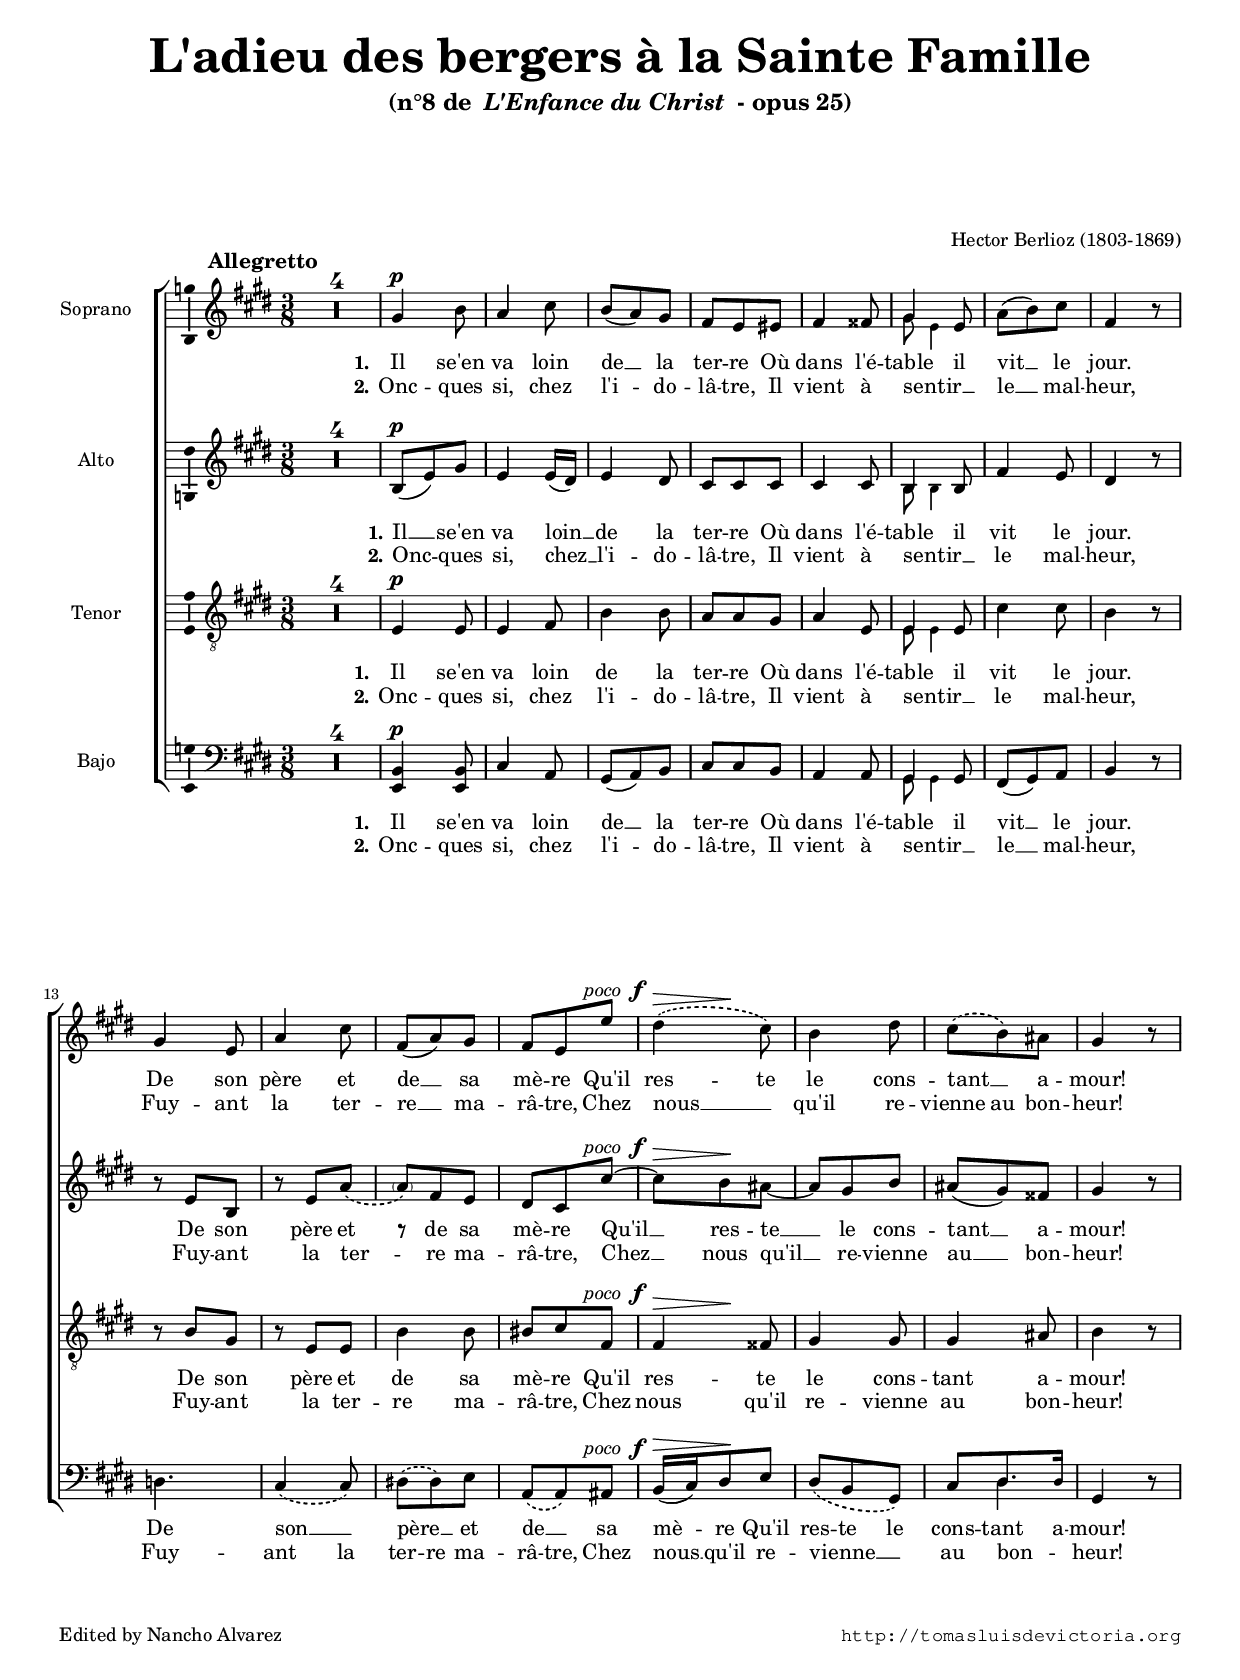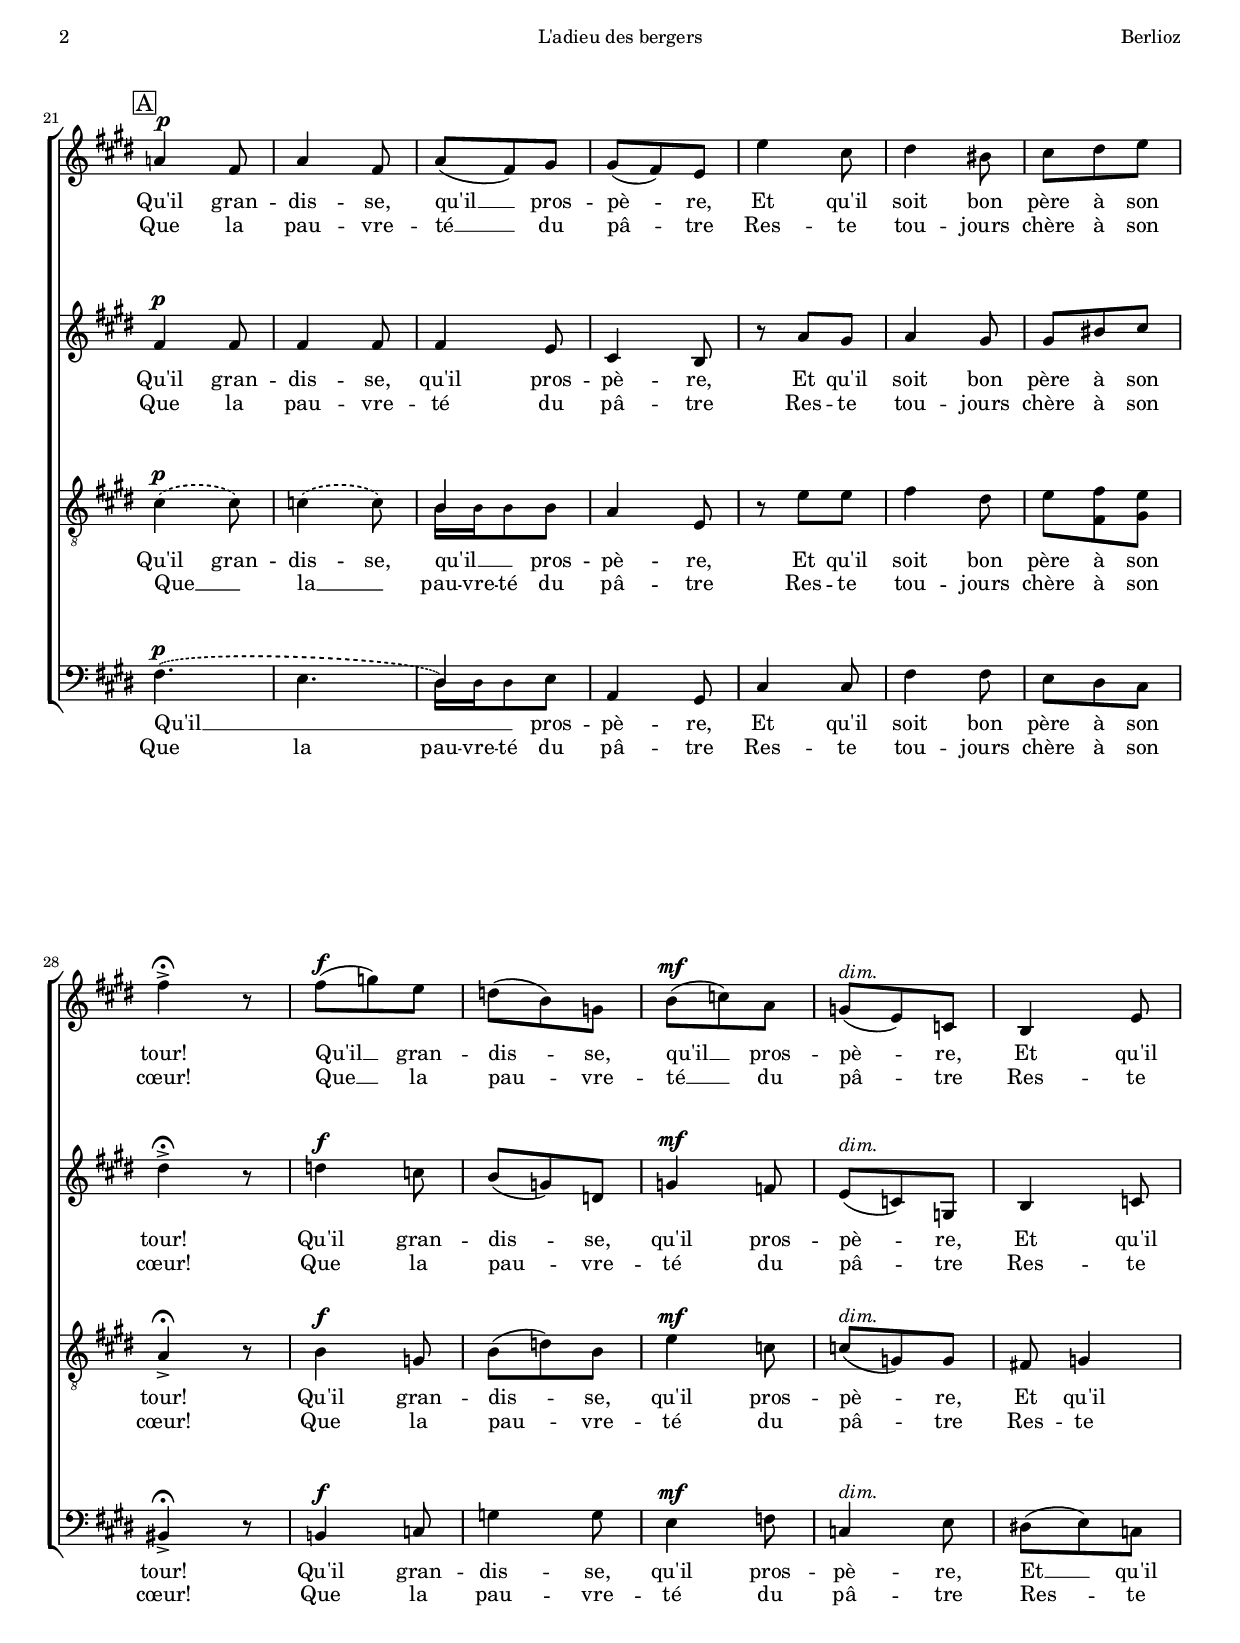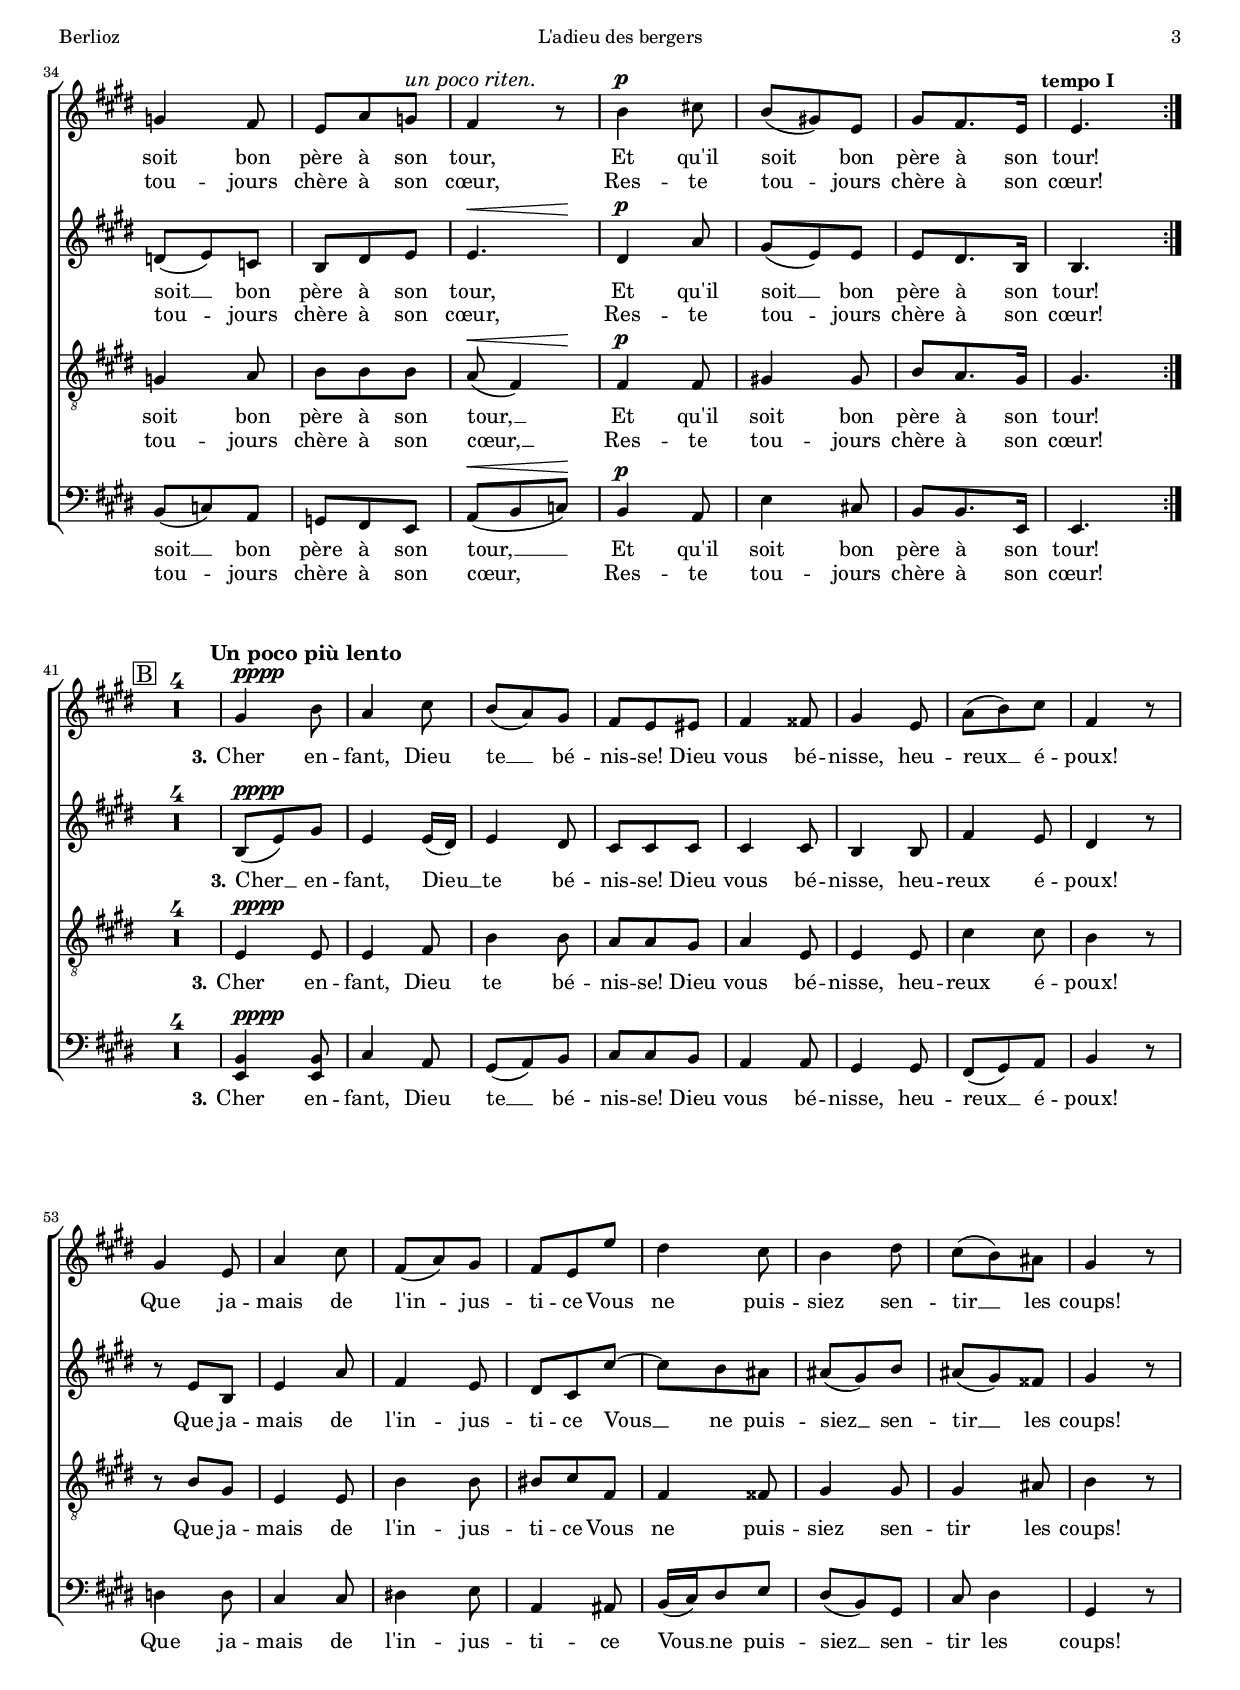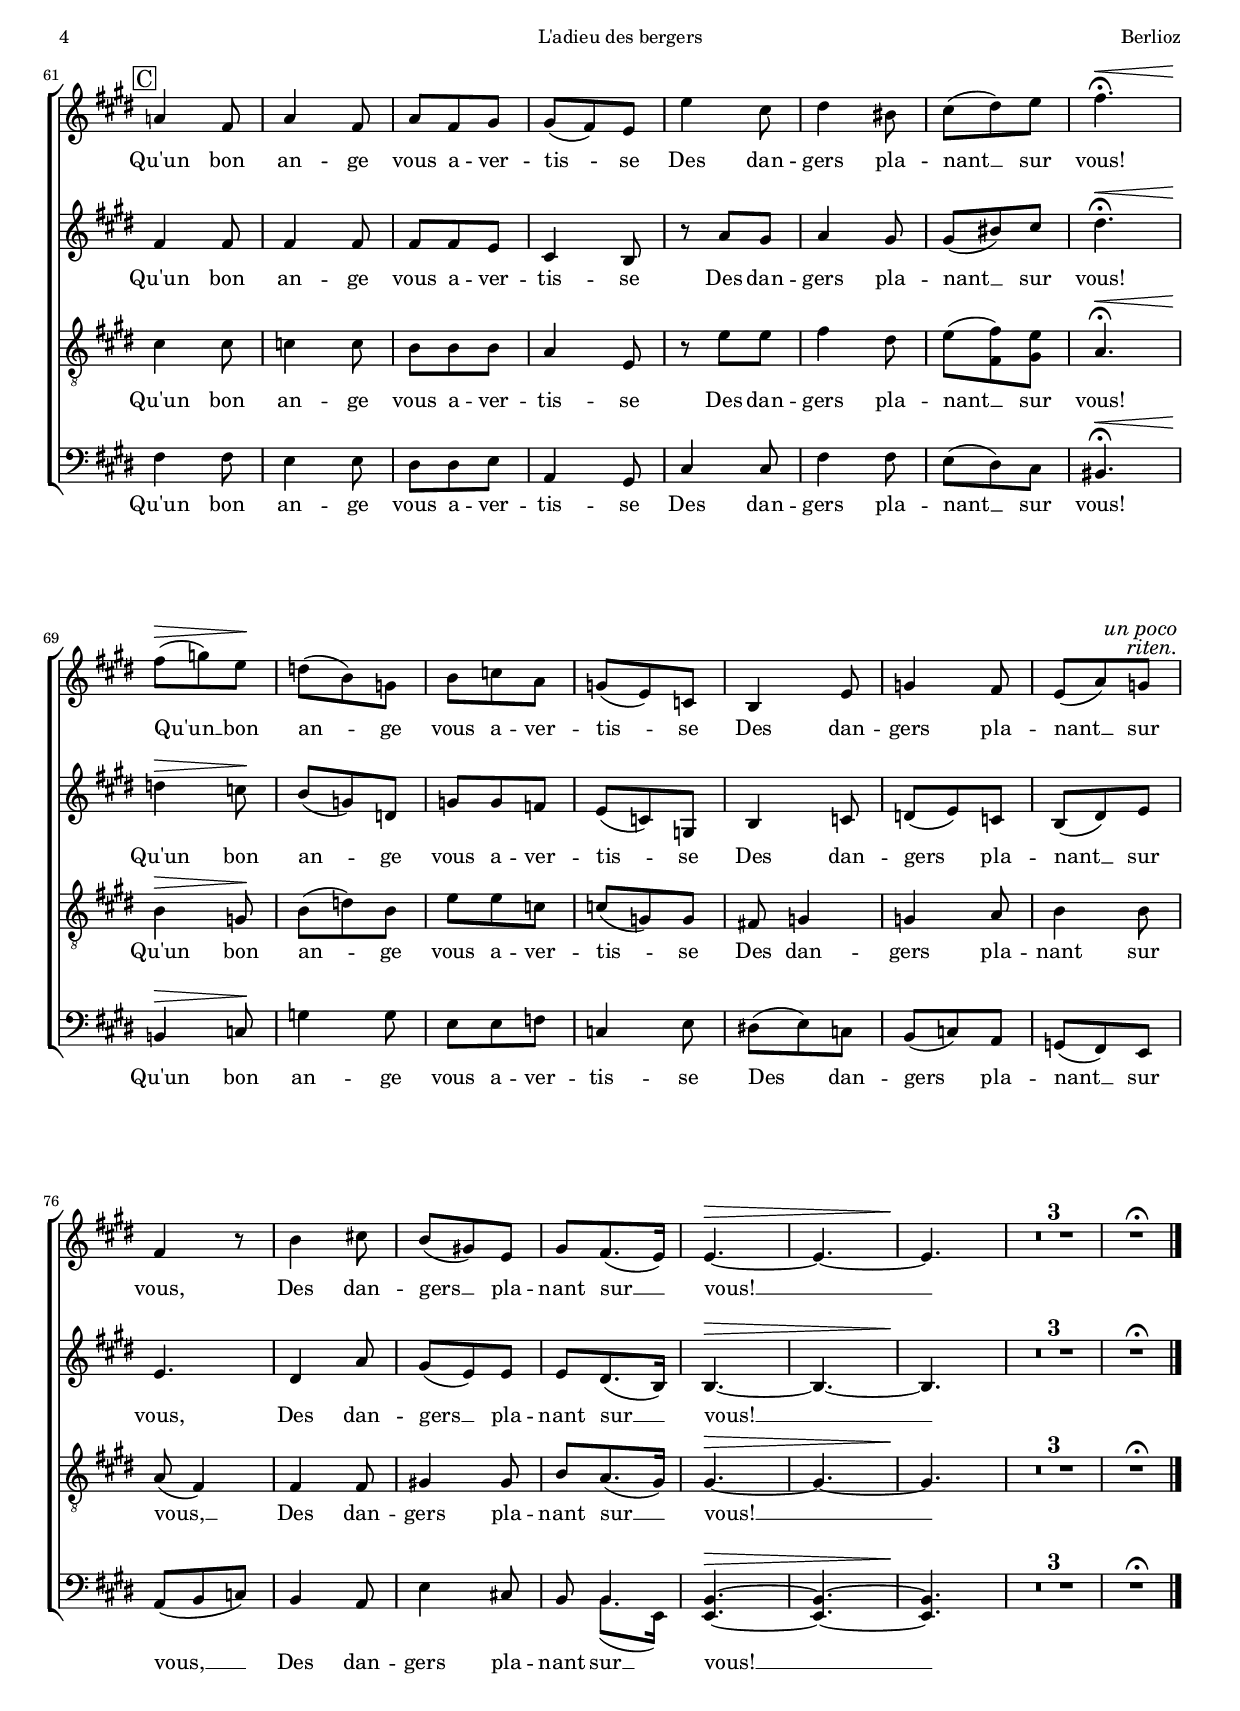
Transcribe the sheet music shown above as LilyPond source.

\version "2.18.0"

#(set-default-paper-size "a4")
#(set-global-staff-size 16.35)
#(ly:set-option 'point-and-click #f)
%mobile -s13.0 -i1.2 -ball

ss=\once \set suggestAccidentals = ##t
cresc=\markup{\italic "cresc."}
dim=\markup{\italic "dim."}
rit=\markup{\italic "rit."}
pocof=\markup{\italic "poco " \dynamic f}

htitle="L'adieu des bergers"
hcomposer="Berlioz"

\header {
	title=\markup{\fontsize #4 "L'adieu des bergers à la Sainte Famille" }
	subtitle=\markup{\fontsize #1 \raise #-1 \line{"(n°8 de " \italic "L'Enfance du Christ " "- opus 25)"}}
	subsubtitle=\markup{\null \vspace #4 }
	composer="Hector Berlioz (1803-1869)"
        pdfauthor=\composer
	%opus="(-)"
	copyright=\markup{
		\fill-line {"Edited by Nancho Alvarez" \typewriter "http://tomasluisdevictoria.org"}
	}
%	tagline=""
}

global={\key e \major \time 3/8 \skip 1*3/8*40 \bar ":|." \break
			\skip 1*3/8*46 \bar "|." }


cantus=\relative c''{
	\phrasingSlurDashed
	\set Score.skipBars = ##t
	\dynamicUp
        \once \override Score.MetronomeMark.X-offset = #5
        \tempo \markup{\bold \larger "Allegretto"}
	R1*3/8*4
	gis4^\p b8
	a4 cis8
	b8( a) gis
	fis e eis
	fis4 fisis8
	<<{\voiceOne gis4 e8} \new Voice {\voiceTwo \override NoteHead.font-size = #-2 gis8 e4}>>
	\oneVoice
	a8( b) cis
	fis,4 r8
	gis4 e8
	a4 cis8
	fis,( a) gis
	fis e 
	 \once \override Score.TextScript.X-offset = #-2
	 e'^\pocof
	<<dis4\( {s8\> s\!}>> cis8\)
	b4 dis8
	cis\( b\) ais
	gis4 r8 \break
	\once \override DynamicText.X-offset = #.5
	\mark \markup{\box "A"}
	a?4^\p fis8
	a4 fis8
	a( fis) gis
	gis( fis) e
	e'4 cis8
	dis4 bis8
	cis8 dis e
	fis4->^\fermata r8
	fis^\f( g) e
	d( b) g
	b^\mf( c) a
	g(^\dim e) c
	b4 e8
	g4 fis8
	e a g^\markup{\italic \larger "un poco riten."}
	fis4 r8
	b4^\p cis?8
	b( gis?) e
	gis fis8. e16
	\once \override TextScript.X-offset = #-3.5
	e4.^\markup{\bold "tempo I"}
	\mark \markup{\box "B"}
	R1*3/8*4
	\once \override Score.MetronomeMark.X-offset = #-3
	\once \override Score.DynamicText.X-offset = #0
	\tempo \markup{\larger "Un poco più lento"}
	gis4^\pppp b8
	a4 cis8
	b8( a) gis
	fis e eis
	fis4 fisis8
	gis4 e8
	a8( b) cis
	fis,4 r8
	gis4 e8
	a4 cis8
	fis,( a) gis
	fis e e'
	dis4 cis8
	b4 dis8
	cis( b) ais
	gis4 r8 \break
	\mark \markup{\box "C"}
	a?4 fis8
	a4 fis8
	a fis gis
	gis( fis) e
	e'4 cis8
	dis4 bis8
	cis8( dis) e
	fis4.^\fermata\<
	fis8\>( g) e\!
	d( b) g
	b c a
	g( e) c
	b4 e8
	g4 fis8
	\override TextScript.X-offset = #-4
        e( a) g^\markup{\italic \larger \right-column{"un poco" \raise #2 "riten."}}
	fis4 r8
	b4 cis?8
	b( gis?) e
	gis8 fis8.( e16)
	e4.\> ~
	e4. ~
	e4.\!
	R1*3/8*3
	R1*3/8^\fermataMarkup
}

altus=\relative c'{
	\phrasingSlurDashed
	\dynamicUp
	R1*3/8*4
	b8^\p( e) gis
	e4 e16( dis)
	e4 dis8
	cis cis cis
	cis4 cis8
	<<{\voiceOne b4 b8} \new Voice{\voiceTwo \override NoteHead.font-size = #-2 b8 b4}>>
	\oneVoice
	fis'4 e8
	dis4 r8
	r8 e b
	r e a\(
	\parenthesize a\) fis e
	dis cis cis'^\pocof ~
	cis8\> b\! ais ~
	ais gis b
	ais( gis) fisis 
	gis4 r8
	fis4^\p fis8
	fis4 fis8
	fis4 e8
	cis4 b8
	r8 a' gis
	a4 gis8
	gis bis cis
	dis4->^\fermata r8
	d4^\f c8
	b( g) d
	g4^\mf f8
	\once \override TextScript.padding = #1
	e8(^\dim c) g
	b4 c8
	d8( e) c
	b dis e
	<<e4.\< {s8 s s\!}>>
	dis4^\p a'8
	gis8( e) e
	e dis8. b16
	b4.
	R1*3/8*4
	b8^\pppp( e) gis
	e4 e16( dis)
	e4 dis8
	cis cis cis
	cis4 cis8
	b4 b8
	fis'4 e8
	dis4 r8
	r8 e b
	e4 a8
	fis4 e8
	dis cis cis' ~
	cis8 b\! ais
	ais( gis) b
	ais( gis) fisis 
	gis4 r8
	fis4 fis8
	fis4 fis8
	fis8 fis e8
	cis4 b8
	r8 a' gis
	a4 gis8
	gis( bis) cis
	dis4.\<^\fermata
	d4^\> c8\!
	b( g) d
	g8 g f8
	e8( c) g
	b4 c8
	d8( e) c
	b( dis) e
	e4.
	dis4 a'8
	gis8( e) e
	e8 dis8.( b16)
	b4.\> ~
	b4. ~
	b4.\!
	R1*3/8*3
	R1*3/8^\fermataMarkup
}

tenor=\relative c{
	\phrasingSlurDashed
	\dynamicUp
	R1*3/8*4
	e4^\p e8
	e4 fis8
	b4 b8
	a a gis
	a4 e8
	<<{\voiceOne e4 e8} \new Voice {\voiceTwo \override NoteHead.font-size = #-2 e8 e4}>>
	\oneVoice
	cis'4 cis8
	b4 r8
	r b gis
	r8 e e
	b'4 b8
	bis8 cis fis,^\pocof
	<<fis4 {s8\> s\!}>> fisis8
	gis4 gis8
	gis4 ais8
	b4 r8
	cis4^\p\( cis8\)
	c4\( c8\)
	<<{\voiceTwo \override NoteHead.font-size = #-2 b16 b b8} \new Voice {\voiceOne b4}>> 
	\override NoteHead.font-size = #0
	\oneVoice b8
	a4 e8
	r8 e'e
	fis4 dis8
	e8 <fis fis,> <e gis,>
	a,4->^\fermata r8
	b4^\f g8
	b( d) b
	e4^\mf c8
	c^\dim( g) g
	fis?8 g4
	g4 a8
	b b b
	<<{a8(\< fis4)} {s8 s s\!}>>
	fis4^\p fis8
	gis?4 gis8
	b8 a8. gis16
	gis4.
	R1*3/8*4
	e4^\pppp e8
	e4 fis8
	b4 b8
	a a gis
	a4 e8
	e4 e8
	cis'4 cis8
	b4 r8
	r b gis
	e4 e8
	b'4 b8
	bis8 cis fis,
	fis4 fisis8
	gis4 gis8
	gis4 ais8
	b4 r8
	cis4 cis8
	c4 c8
	b b b
	a4 e8
	r8 e'e
	fis4 dis8
	e8( <fis fis,>) <e gis,>
	a,4.^\fermata\<
	b4\> g8\!
	b( d) b
	e8 e c8
	c( g) g
	fis?8 g4
	g4 a8
	b4 b8
	a8( fis4)
	fis4 fis8
	gis?4 gis8
	b8 a8.( gis16)
	gis4.\> ~
	gis ~
	gis\!
	R1*3/8*3
	R1*3/8^\fermataMarkup
}

bassus=\relative c{
	\phrasingSlurDashed
	\mergeDifferentlyDottedOn
	\dynamicUp
	R1*3/8*4
	<b e,>4^\p <b e,>8
	cis4 a8
	gis( a) b
	cis cis b
	a4 a8
	<<{\voiceOne gis4 gis8} \new Voice {\voiceTwo \override NoteHead.font-size = #-2 gis8 gis4}>>
	\oneVoice
	fis8( gis) a
	b4 r8
	d4. 
	cis4\( cis8\)
	dis?8\( dis\) e
	a,\( a\) ais8^\pocof
	b16(\> cis) dis8\! e
	dis\( b gis\)
	cis <<{\voiceOne dis8. \override NoteHead.font-size = #-2 dis16} \new Voice{\voiceTwo dis4}>>
	\oneVoice
	\override NoteHead.font-size = #0
	gis,4 r8
	fis'4.^\p\(
	e
	<<{\voiceTwo \override NoteHead.font-size = #-2 dis16\) dis dis8}
	\new Voice {\voiceOne dis4}>>
	\oneVoice
	\override NoteHead.font-size = #0
	 e8
	a,4 gis8
	cis4 cis8
	fis4 fis8
	e dis cis
	bis4->^\fermata r8
	b?4^\f c8
	g'4 g8
	e4^\mf f8
	c4^\dim e8
	dis?8( e) c
	b( c) a
	g fis e
	a(\< b c)\!
	b4^\p a8
	e'4 cis?8
	b8 b8. e,16
	e4.
	R1*3/8*4
	<b' e,>4^\pppp <b e,>8
	cis4 a8
	gis( a) b
	cis cis b
	a4 a8
	gis4 gis8
	fis( gis) a
	b4 r8
	d4 d8 
	cis4 cis8
	dis?4 e8
	a,4 ais8
	b16( cis) dis8 e
	dis( b) gis
	cis8 dis4
	gis,4 r8
	fis'4 fis8
	e4 e8
	dis dis e8
	a,4 gis8
	cis4 cis8
	fis4 fis8
	e( dis) cis
	bis4.^\fermata\<
	b?4\> c8\!
	g'4 g8
	e8 e f8
	c4 e8
	dis?8( e) c
	b( c) a
	g( fis) e
	a( b c)
	b4 a8
	e'4 cis?8
	b8 <<\voiceOne b4 \new Voice{\voiceTwo b8.( e,16)}>>
	\oneVoice
	<b' e,>4.\> ~
	<b e,> ~
	<b e,>\!
	R1*3/8*3
	R1*3/8^\fermataMarkup
}


textocantus=\lyricmode{
\set stanza = #"1."
Il se'en va loin de __ la ter -- re
Où dans l'é -- table il vit __ le jour.
De son père et de __ sa mè -- re
Qu'il res -- te le cons -- tant __ _ a -- mour!
Qu'il gran -- dis -- se,
qu'il __ pros -- pè -- re,
Et qu'il soit bon père à son tour!
Qu'il __ gran -- dis -- se,
qu'il __ pros -- pè -- re,
Et qu'il soit bon père à son tour,
Et qu'il soit bon père à son tour!
\set stanza = #"3."
Cher en -- fant, Dieu te __ bé -- nis -- se!
Dieu vous bé -- nisse, heu -- reux __ é -- poux!
Que ja -- mais de l'in -- jus -- ti -- ce
Vous ne puis -- siez sen -- tir __ les coups!
Qu'un bon an -- ge vous a -- ver -- tis -- se
Des dan -- gers pla -- nant __ sur vous!
Qu'un __ bon an -- ge vous a -- ver -- tis -- se
Des dan -- gers pla -- nant __ sur vous,
Des dan -- gers __ pla -- nant sur __ vous! __
}
textocantusb=\lyricmode{
\set stanza = #"2."
Onc -- ques si, chez l'i -- do -- lâ -- tre,
Il vient à sentir __ _ le __ mal -- heur,
Fuy -- ant la ter -- re __ ma -- râ -- tre,
Chez nous __ _ qu'il re -- vienne au bon -- heur!
Que la pau -- vre -- té __ du pâ -- tre
Res -- te tou -- jours chère à son cœur!
Que __ la pau -- vre -- té __ du pâ -- tre
Res -- te tou -- jours chère à son cœur,
Res -- te tou -- jours chère à son cœur!
}


textoaltus=\lyricmode{
\set stanza = #"1."
Il __ se'en va loin __ de la ter -- re
Où dans l'é -- table il vit le jour.
De son père et \markup{\smaller \smaller \raise #.7 \musicglyph #"rests.3"} de sa mè -- re
Qu'il __ res -- te __ le cons -- tant __ a -- mour!
Qu'il gran -- dis -- se,
qu'il pros -- pè -- re,
Et qu'il soit bon père à son tour!
Qu'il gran -- dis -- se,
qu'il pros -- pè -- re,
Et qu'il soit __ bon père à son tour,
Et qu'il soit __ bon père à son tour!
\set stanza = #"3."
Cher __ en -- fant, Dieu __ te bé -- nis -- se!
Dieu vous bé -- nisse, heu -- reux é -- poux!
Que ja -- mais de l'in -- jus -- ti -- ce
Vous __ ne puis -- siez __ sen -- tir __ les coups!
Qu'un bon an -- ge vous a -- ver -- tis -- se
Des dan -- gers pla -- nant __ sur vous!
Qu'un bon an -- ge vous a -- ver -- tis -- se
Des dan -- gers pla -- nant __ sur vous,
Des dan -- gers __ pla -- nant sur __ vous! __
}
textoaltusb=\lyricmode{
\set stanza = #"2."
Onc -- ques si, chez __ l'i -- do -- lâ -- tre,
Il vient à sentir __ _ le mal -- heur,
Fuy -- ant la ter -- _ re ma -- râ -- tre,
Chez __ nous qu'il __ re -- vienne au __ bon -- heur!
Que la pau -- vre -- té du pâ -- tre
Res -- te tou -- jours chère à son cœur!
Que la pau -- vre -- té du pâ -- tre
Res -- te tou -- jours chère à son cœur,
Res -- te tou -- jours chère à son cœur!
}


textotenor=\lyricmode{
\set stanza = #"1."
Il se'en va loin de la ter -- re
Où dans l'é -- table il vit le jour.
De son père et de sa mè -- re
Qu'il res -- te le cons -- tant a -- mour!
Qu'il gran -- dis -- se,
qu'il __ _ _ pros -- pè -- re,
Et qu'il soit bon père à son tour!
Qu'il gran -- dis -- se,
qu'il pros -- pè -- re,
Et qu'il soit bon père à son tour, __
Et qu'il soit bon père à son tour!
\set stanza = #"3."
Cher en -- fant, Dieu te bé -- nis -- se!
Dieu vous bé -- nisse, heu -- reux é -- poux!
Que ja -- mais de l'in -- jus -- ti -- ce
Vous ne puis -- siez sen -- tir les coups!
Qu'un bon an -- ge vous a -- ver -- tis -- se
Des dan -- gers pla -- nant __ sur vous!
Qu'un bon an -- ge vous a -- ver -- tis -- se
Des dan -- gers pla -- nant sur vous, __
Des dan -- gers pla -- nant sur __ vous! __
}
textotenorb=\lyricmode{
\set stanza = #"2."
Onc -- ques si, chez l'i -- do -- lâ -- tre,
Il vient à sentir __ _ le mal -- heur,
Fuy -- ant la ter -- re ma -- râ -- tre,
Chez nous qu'il re -- vienne au bon -- heur!
Que __ _ la __ _ pau -- vre -- té du pâ -- tre
Res -- te tou -- jours chère à son cœur!
Que la pau -- vre -- té du pâ -- tre
Res -- te tou -- jours chère à son cœur, __
Res -- te tou -- jours chère à son cœur!
}

textobassus=\lyricmode{
\set stanza = #"1."
Il se'en va loin de __ la ter -- re
Où dans l'é -- table il vit __ le jour.
De son __ _ père __ _ et de __ _ sa mè -- re
Qu'il res -- te le cons -- tant a -- mour!
Qu'il __ _ _ _ _ pros -- pè -- re,
Et qu'il soit bon père à son tour!
Qu'il gran -- dis -- se,
qu'il pros -- pè -- re,
Et __ qu'il soit __ bon père à son tour, __
Et qu'il soit bon père à son tour!
\set stanza = #"3."
Cher en -- fant, Dieu te __ bé -- nis -- se!
Dieu vous bé -- nisse, heu -- reux __ é -- poux!
Que ja -- mais de l'in -- jus -- ti -- ce
Vous __ ne puis -- siez __ sen -- tir les coups!
Qu'un bon an -- ge vous a -- ver -- tis -- se
Des dan -- gers pla -- nant __ sur vous!
Qu'un bon an -- ge vous a -- ver -- tis -- se
Des dan -- gers pla -- nant __ sur vous, __
Des dan -- gers pla -- nant sur __ vous! __
}
textobassusb=\lyricmode{
\set stanza = #"2."
Onc -- ques si, chez l'i -- do -- lâ -- tre,
Il vient à sentir __ _ le __ mal -- heur,
Fuy -- ant la ter -- re ma -- râ -- tre,
Chez nous __ qu'il re -- vienne __ _ _ au bon -- _ heur!
Que la pau -- vre -- té du pâ -- tre
Res -- te tou -- jours chère à son cœur!
Que la pau -- vre -- té du pâ -- tre
Res -- te tou -- jours chère à son cœur,
Res -- te tou -- jours chère à son cœur!
}


\score {
\new ChoirStaff<<

	\new Staff <<\global
	\new Voice="v1" {
		\set Staff.instrumentName="Soprano " 
		\clef "treble"
		\cantus }
	\new Lyrics \lyricsto "v1" {\textocantus }
	\new Lyrics \lyricsto "v1" {\textocantusb }
	>>

	
	\new Staff << \global
	\new Voice="v2" {
		\set Staff.instrumentName="Alto "
		\clef "treble" 
		\altus}
	\new Lyrics \lyricsto "v2" {\textoaltus }
	\new Lyrics \lyricsto "v2" {\textoaltusb }
	>>

	
	\new Staff <<\global
	\new Voice="v3" {
		\set Staff.instrumentName="Tenor "
		\clef "G_8"
		\tenor }
	\new Lyrics \lyricsto "v3" {\textotenor }
	\new Lyrics \lyricsto "v3" {\textotenorb }
	>>
	

	\new Staff <<\global
	\new Voice="v4" {
		\set Staff.instrumentName="Bajo "
		\clef "bass" 
		\bassus }
	\new Lyrics \lyricsto "v4" {\textobassus }
	\new Lyrics \lyricsto "v4" {\textobassusb }
	>>
	
>>

\layout{ 
	\context {\Lyrics 
		\override VerticalAxisGroup.staff-affinity = #UP
		\override VerticalAxisGroup.nonstaff-relatedstaff-spacing =
			#'((basic-distance . 0) (minimum-distance . 0) (padding . 1))
		\override LyricText.font-size = #1.2
		\override LyricHyphen.minimum-distance = #0.5
	}
	\context {\Score 
		tempoHideNote = ##t
		\override BarNumber.padding = #2 
	}
	\context {\Voice 
                \override AccidentalCautionary.font-size = #-2
                \override AccidentalCautionary.parenthesized = ##f
		%melismaBusyProperties = #'()
		%autoBeaming = ##f
	}
	\context {\Staff 
                %\RemoveEmptyStaves
                %\override VerticalAxisGroup.remove-first = ##t
		\override VerticalAxisGroup.staff-staff-spacing =
			#'((basic-distance . 11) (minimum-distance . 0) (padding . 1))
		\consists Ambitus_engraver 
		\override LigatureBracket.padding = #1
	}
}

%\midi { \mtempo }

}


\paper{
	evenHeaderMarkup=\markup  \fill-line { \fromproperty #'page:page-number-string \htitle \hcomposer }
	oddHeaderMarkup= \markup  \fill-line { \on-the-fly #not-first-page \hcomposer \on-the-fly #not-first-page \htitle \on-the-fly #not-first-page \fromproperty #'page:page-number-string }
	system-count=10
	%page-count = 4
	ragged-last-bottom = ##f
	indent=1.8\cm
	system-system-spacing =
	#'((basic-distance . 20) (minimum-distance . 0) (padding . 5))
	top-system-spacing = % header
	#'((basic-distance . 8) (minimum-distance . 0) (padding . 0))
	last-bottom-spacing = % footer
	#'((basic-distance . 12) (minimum-distance . 0) (padding . 0))
        top-markup-spacing = 
        #'((basic-distance . 6) (minimum-distance . 0) (padding . 0))
        
}
